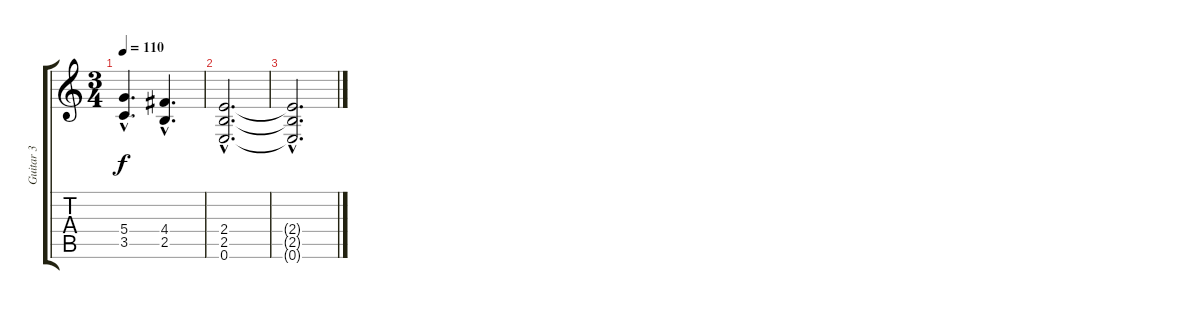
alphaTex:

\track ("Guitar 3" "Guitar 3") {instrument distortionguitar}
\staff {score tabs}
\tuning (E4 B3 G3 D3 A2 E2) {hide}
\ts (3 4)
\tempo 110
\clef g2
\ks c
(5.4{hac} 3.5{hac}).4{d dy f} (4.4{hac} 2.5{hac}).4{d} |
(2.4{hac} 2.5{hac} 0.6{hac}).2{d volume 0} |
(2.4{hac t} 2.5{hac t} 0.6{hac t}).2{d}
